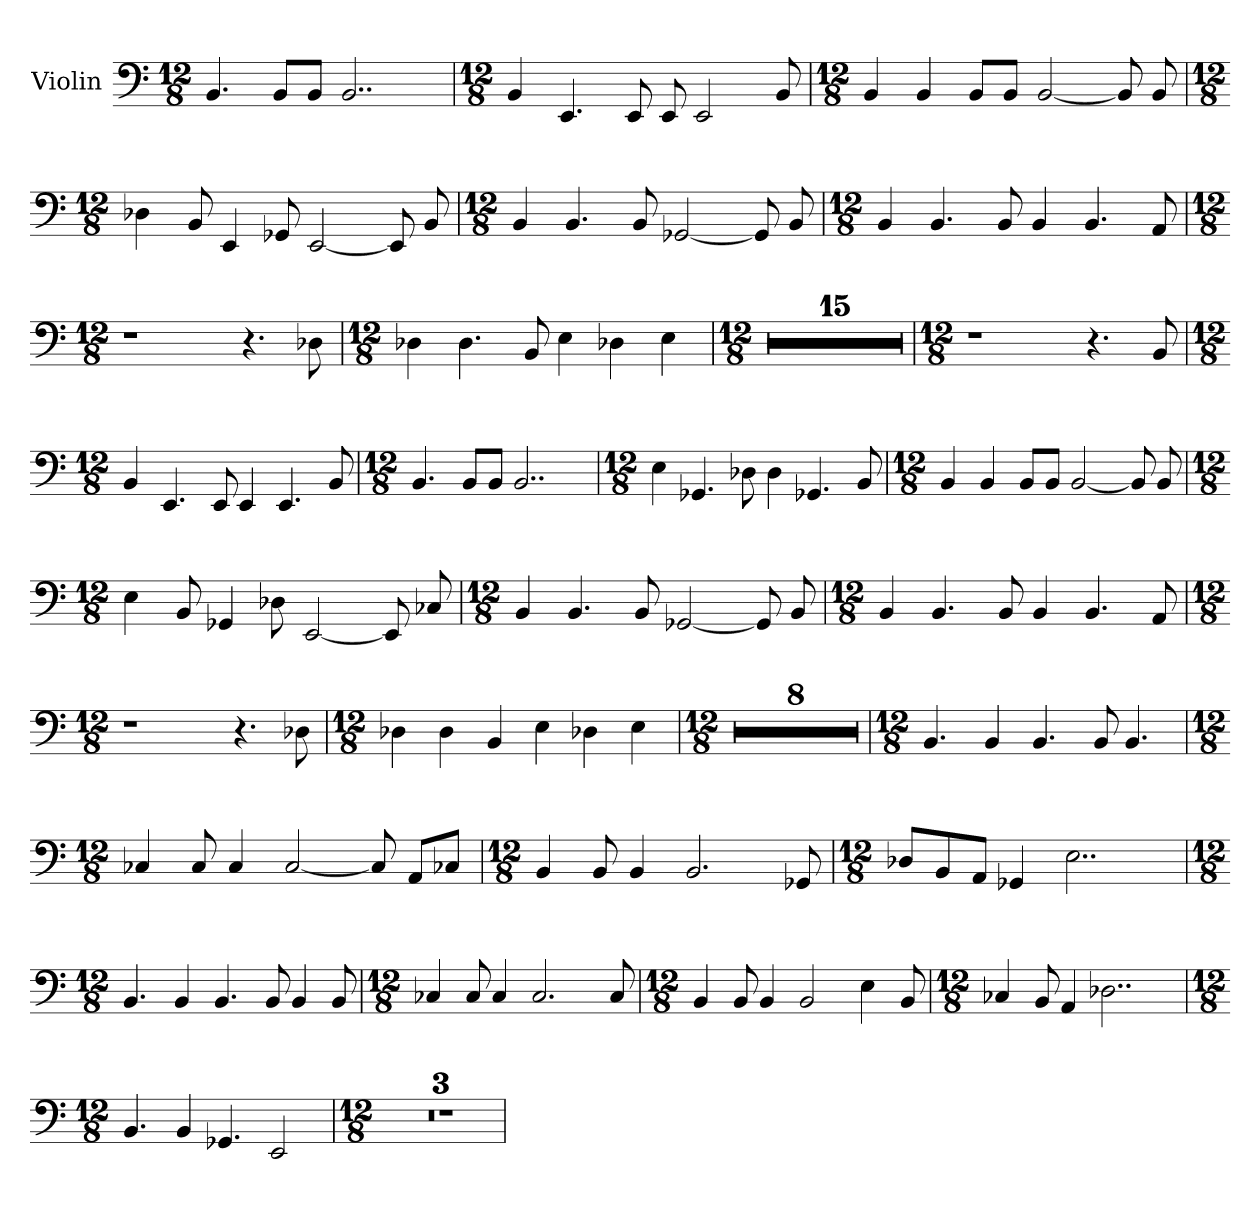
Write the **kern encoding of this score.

**kern
*part1
*staff1
*I"Violin
*I'Vln
*M12/8
=
4.BB
8BBL
8BBJ
2..BB
=
*M12/8
4BB
4.EE
8EE
8EE
2EE
8BB
=
*M12/8
4BB
4BB
8BBL
8BBJ
[2BB
8BB]
8BB
=
*M12/8
4D-X
8BB
4EE
8GG-X
[2EE
8EE]
8BB
=
*M12/8
4BB
4.BB
8BB
[2GG-X
8GG-]
8BB
=
*M12/8
4BB
4.BB
8BB
4BB
4.BB
8AA
=
*M12/8
1r
4.r
8D-X
=
*M12/8
4D-X
4.D-
8BB
4E
4D-X
4E
=
*M12/8
1.r
=
*M12/8
1.r
=
*M12/8
1.r
=
*M12/8
1.r
=
*M12/8
1.r
=
*M12/8
1.r
=
*M12/8
1.r
=
*M12/8
1.r
=
*M12/8
1.r
=
*M12/8
1.r
=
*M12/8
1.r
=
*M12/8
1.r
=
*M12/8
1.r
=
*M12/8
1.r
=
*M12/8
1.r
=
*M12/8
1r
4.r
8BB
=
*M12/8
4BB
4.EE
8EE
4EE
4.EE
8BB
=
*M12/8
4.BB
8BBL
8BBJ
2..BB
=
*M12/8
4E
4.GG-X
8D-X
4D-
4.GG-X
8BB
=
*M12/8
4BB
4BB
8BBL
8BBJ
[2BB
8BB]
8BB
=
*M12/8
4E
8BB
4GG-X
8D-X
[2EE
8EE]
8C-X
=
*M12/8
4BB
4.BB
8BB
[2GG-X
8GG-]
8BB
=
*M12/8
4BB
4.BB
8BB
4BB
4.BB
8AA
=
*M12/8
1r
4.r
8D-X
=
*M12/8
4D-X
4D-
4BB
4E
4D-X
4E
=
*M12/8
1.r
=
*M12/8
1.r
=
*M12/8
1.r
=
*M12/8
1.r
=
*M12/8
1.r
=
*M12/8
1.r
=
*M12/8
1.r
=
*M12/8
1.r
=
*M12/8
4.BB
4BB
4.BB
8BB
4.BB
=
*M12/8
4C-X
8C-
4C-
[2C-
8C-]
8AAL
8C-XJ
=
*M12/8
4BB
8BB
4BB
2.BB
8GG-X
=
*M12/8
8D-XL
8BB
8AAJ
4GG-X
2..E
=
*M12/8
4.BB
4BB
4.BB
8BB
4BB
8BB
=
*M12/8
4C-X
8C-
4C-
2.C-
8C-
=
*M12/8
4BB
8BB
4BB
2BB
4E
8BB
=
*M12/8
4C-X
8BB
4AA
2..D-X
=
*M12/8
4.BB
4BB
4.GG-X
2EE
=
*M12/8
1.r
=
*M12/8
1.r
=
*M12/8
1.r
=
*-
